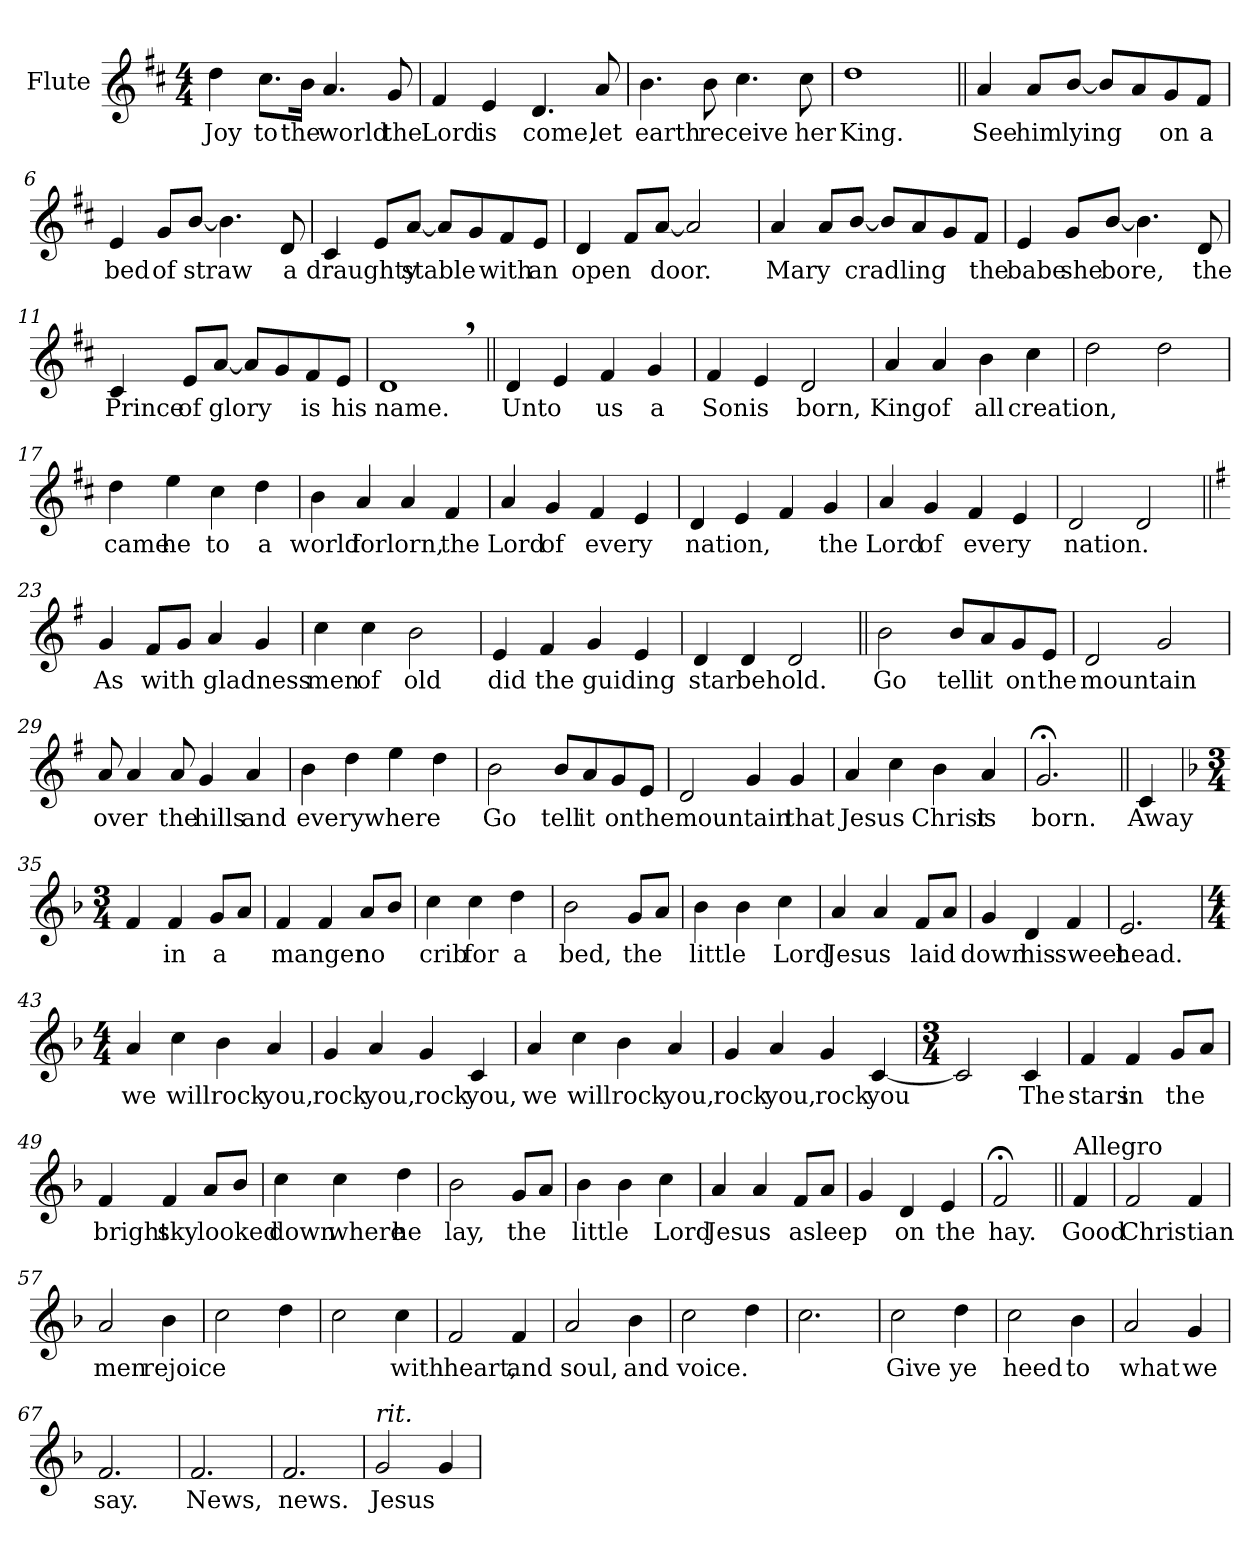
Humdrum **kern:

**kern	**text
*part1	*part1
*staff1	*staff1
*I"Flute	*
*I'Fl	*
*clefG2	*
*k[f#c#]	*
*D:	*
*M4/4	*
=1	=1
!	!LO:LY:b
4dd\	Joy
!	!LO:LY:b
8.cc#\L	to
!	!LO:LY:b
16b\Jk	the
!	!LO:LY:b
4.a/	world
!	!LO:LY:b
8g/	the
=2	=2
!	!LO:LY:b
4f#/	Lord
!	!LO:LY:b
4e/	is
!	!LO:LY:b
4.d/	come,
!	!LO:LY:b
8a/	let
=3	=3
!	!LO:LY:b
4.b\	earth
!	!LO:LY:b
8b\	receive
4.cc#\	.
!	!LO:LY:b
8cc#\	her
=4	=4
!	!LO:LY:b
1dd	King.
!!LO:LB:g=z
=5||	=5||
!	!LO:LY:b
4a/	See
!	!LO:LY:b
8a/L	him
!	!LO:LY:b
[8b/J	lying
8b/L]	.
8a/	.
!	!LO:LY:b
8g/	on
!	!LO:LY:b
8f#/J	a
=6	=6
!	!LO:LY:b
4e/	bed
!	!LO:LY:b
8g/L	of
!	!LO:LY:b
[8b/J	straw
4.b\]	.
!	!LO:LY:b
8d/	a
=7	=7
!	!LO:LY:b
4c#/	draughty
8e/L	.
!	!LO:LY:b
[8a/J	stable
8a/L]	.
8g/	.
!	!LO:LY:b
8f#/	with
!	!LO:LY:b
8e/J	an
=8	=8
!	!LO:LY:b
4d/	open
8f#/L	.
!	!LO:LY:b
[8a/J	door.
2a/]	.
!!LO:LB:g=z
=9	=9
!	!LO:LY:b
4a/	Mary
8a/L	.
!	!LO:LY:b
[8b/J	cradling
8b/L]	.
8a/	.
8g/	.
!	!LO:LY:b
8f#/J	the
=10	=10
!	!LO:LY:b
4e/	babe
!	!LO:LY:b
8g/L	she
!	!LO:LY:b
[8b/J	bore,
4.b\]	.
!	!LO:LY:b
8d/	the
=11	=11
!	!LO:LY:b
4c#/	Prince
!	!LO:LY:b
8e/L	of
!	!LO:LY:b
[8a/J	glory
8a/L]	.
8g/	.
!	!LO:LY:b
8f#/	is
!	!LO:LY:b
8e/J	his
=12	=12
!	!LO:LY:b
1d,>	name.
=13||	=13||
!	!LO:LY:b
4d/	Unto
4e/	.
!	!LO:LY:b
4f#/	us
!	!LO:LY:b
4g/	a
!!LO:LB:g=z
=14	=14
!	!LO:LY:b
4f#/	Son
!	!LO:LY:b
4e/	is
!	!LO:LY:b
2d/	born,
=15	=15
!	!LO:LY:b
4a/	King
!	!LO:LY:b
4a/	of
!	!LO:LY:b
4b\	all
!	!LO:LY:b
4cc#\	creation,
=16	=16
2dd\	.
2dd\	.
=17	=17
!	!LO:LY:b
4dd\	came
!	!LO:LY:b
4ee\	he
!	!LO:LY:b
4cc#\	to
!	!LO:LY:b
4dd\	a
=18	=18
!	!LO:LY:b
4b\	world
!	!LO:LY:b
4a/	forlorn,
4a/	.
!	!LO:LY:b
4f#/	the
!!LO:LB:g=z
=19	=19
!	!LO:LY:b
4a/	Lord
!	!LO:LY:b
4g/	of
!	!LO:LY:b
4f#/	every
4e/	.
=20	=20
!	!LO:LY:b
4d/	nation,
4e/	.
4f#/	.
!	!LO:LY:b
4g/	the
=21	=21
!	!LO:LY:b
4a/	Lord
!	!LO:LY:b
4g/	of
!	!LO:LY:b
4f#/	every
4e/	.
=22	=22
!	!LO:LY:b
2d/	nation.
2d/	.
=23||	=23||
*k[f#]	*
*G:	*
!	!LO:LY:b
4g/	As
!	!LO:LY:b
8f#/L	with
8g/J	.
!	!LO:LY:b
4a/	gladness
4g/	.
!!LO:LB:g=z
=24	=24
!	!LO:LY:b
4cc\	men
!	!LO:LY:b
4cc\	of
!	!LO:LY:b
2b\	old
=25	=25
!	!LO:LY:b
4e/	did
!	!LO:LY:b
4f#/	the
!	!LO:LY:b
4g/	guiding
4e/	.
=26	=26
!	!LO:LY:b
4d/	star
!	!LO:LY:b
4d/	behold.
2d/	.
=27||	=27||
!	!LO:LY:b
2b\	Go
!	!LO:LY:b
8b/L	tell
!	!LO:LY:b
8a/	it
!	!LO:LY:b
8g/	on
!	!LO:LY:b
8e/J	the
=28	=28
!	!LO:LY:b
2d/	mountain
2g/	.
!!LO:LB:g=z
=29	=29
!	!LO:LY:b
8a/	over
4a/	.
!	!LO:LY:b
8a/	the
!	!LO:LY:b
4g/	hills
!	!LO:LY:b
4a/	and
=30	=30
!	!LO:LY:b
4b\	everywhere
4dd\	.
4ee\	.
4dd\	.
=31	=31
!	!LO:LY:b
2b\	Go
!	!LO:LY:b
8b/L	tell
!	!LO:LY:b
8a/	it
!	!LO:LY:b
8g/	on
!	!LO:LY:b
8e/J	the
=32	=32
!	!LO:LY:b
2d/	mountain
4g/	.
!	!LO:LY:b
4g/	that
=33	=33
!	!LO:LY:b
4a/	Jesus
4cc\	.
!	!LO:LY:b
4b\	Christ
!	!LO:LY:b
4a/	is
!!LO:LB:g=z
=34	=34
!	!LO:LY:b
2.g;</	born.
=34X1||	=34X1||
!	!LO:LY:b
4c/	Away
=35	=35
*k[b-]	*
*F:	*
*M3/4	*
4f/	.
!	!LO:LY:b
4f/	in
!	!LO:LY:b
8g/L	a
8a/J	.
=36	=36
!	!LO:LY:b
4f/	manger
4f/	.
!	!LO:LY:b
8a/L	no
8b-/J	.
=37	=37
!	!LO:LY:b
4cc\	crib
!	!LO:LY:b
4cc\	for
!	!LO:LY:b
4dd\	a
=38	=38
!	!LO:LY:b
2b-\	bed,
!	!LO:LY:b
8g/L	the
8a/J	.
=39	=39
!	!LO:LY:b
4b-\	little
4b-\	.
!	!LO:LY:b
4cc\	Lord
!!LO:LB:g=z
=40	=40
!	!LO:LY:b
4a/	Jesus
4a/	.
!	!LO:LY:b
8f/L	laid
8a/J	.
=41	=41
!	!LO:LY:b
4g/	down
!	!LO:LY:b
4d/	his
!	!LO:LY:b
4f/	sweet
=42	=42
!	!LO:LY:b
2.e/	head.
=43	=43
*M4/4	*
!	!LO:LY:b
4a/	we
!	!LO:LY:b
4cc\	will
!	!LO:LY:b
4b-\	rock
!	!LO:LY:b
4a/	you,
=44	=44
!	!LO:LY:b
4g/	rock
!	!LO:LY:b
4a/	you,
!	!LO:LY:b
4g/	rock
!	!LO:LY:b
4c/	you,
=45	=45
!	!LO:LY:b
4a/	we
!	!LO:LY:b
4cc\	will
!	!LO:LY:b
4b-\	rock
!	!LO:LY:b
4a/	you,
!!LO:PB:g=z
=46	=46
!	!LO:LY:b
4g/	rock
!	!LO:LY:b
4a/	you,
!	!LO:LY:b
4g/	rock
!	!LO:LY:b
[4c/	you
=47	=47
*M3/4	*
2c/]	.
!	!LO:LY:b
4c/	The
=48	=48
!	!LO:LY:b
4f/	stars
!	!LO:LY:b
4f/	in
!	!LO:LY:b
8g/L	the
8a/J	.
=49	=49
!	!LO:LY:b
4f/	bright
!	!LO:LY:b
4f/	sky
!	!LO:LY:b
8a/L	looked
8b-/J	.
=50	=50
!	!LO:LY:b
4cc\	down
!	!LO:LY:b
4cc\	where
!	!LO:LY:b
4dd\	he
=51	=51
!	!LO:LY:b
2b-\	lay,
!	!LO:LY:b
8g/L	the
8a/J	.
!!LO:LB:g=z
=52	=52
!	!LO:LY:b
4b-\	little
4b-\	.
!	!LO:LY:b
4cc\	Lord
=53	=53
!	!LO:LY:b
4a/	Jesus
4a/	.
!	!LO:LY:b
8f/L	asleep
8a/J	.
=54	=54
4g/	.
!	!LO:LY:b
4d/	on
!	!LO:LY:b
4e/	the
=55	=55
!	!LO:LY:b
2f;</	hay.
=55X2||	=55X2||
!LO:TX:a:t=Allegro	!
!	!LO:LY:b
4f/	Good
=56	=56
!	!LO:LY:b
2f/	Christian
4f/	.
=57	=57
!	!LO:LY:b
2a/	men
!	!LO:LY:b
4b-\	rejoice
=58	=58
2cc\	.
4dd\	.
=59	=59
2cc\	.
!	!LO:LY:b
4cc\	with
!!LO:LB:g=z
=60	=60
!	!LO:LY:b
2f/	heart,
!	!LO:LY:b
4f/	and
=61	=61
!	!LO:LY:b
2a/	soul,
!	!LO:LY:b
4b-\	and
=62	=62
!	!LO:LY:b
2cc\	voice.
4dd\	.
=63	=63
2.cc\	.
=64	=64
!	!LO:LY:b
2cc\	Give
!	!LO:LY:b
4dd\	ye
=65	=65
!	!LO:LY:b
2cc\	heed
!	!LO:LY:b
4b-\	to
=66	=66
!	!LO:LY:b
2a/	what
!	!LO:LY:b
4g/	we
=67	=67
!	!LO:LY:b
2.f/	say.
=68	=68
!	!LO:LY:b
2.f/	News,
!!LO:LB:g=z
=69	=69
!	!LO:LY:b
2.f/	news.
=70	=70
!LO:TX:a:i:t=rit.	!
!	!LO:LY:b
2g/	Jesus
4g/	.
=	=
*-	*-
